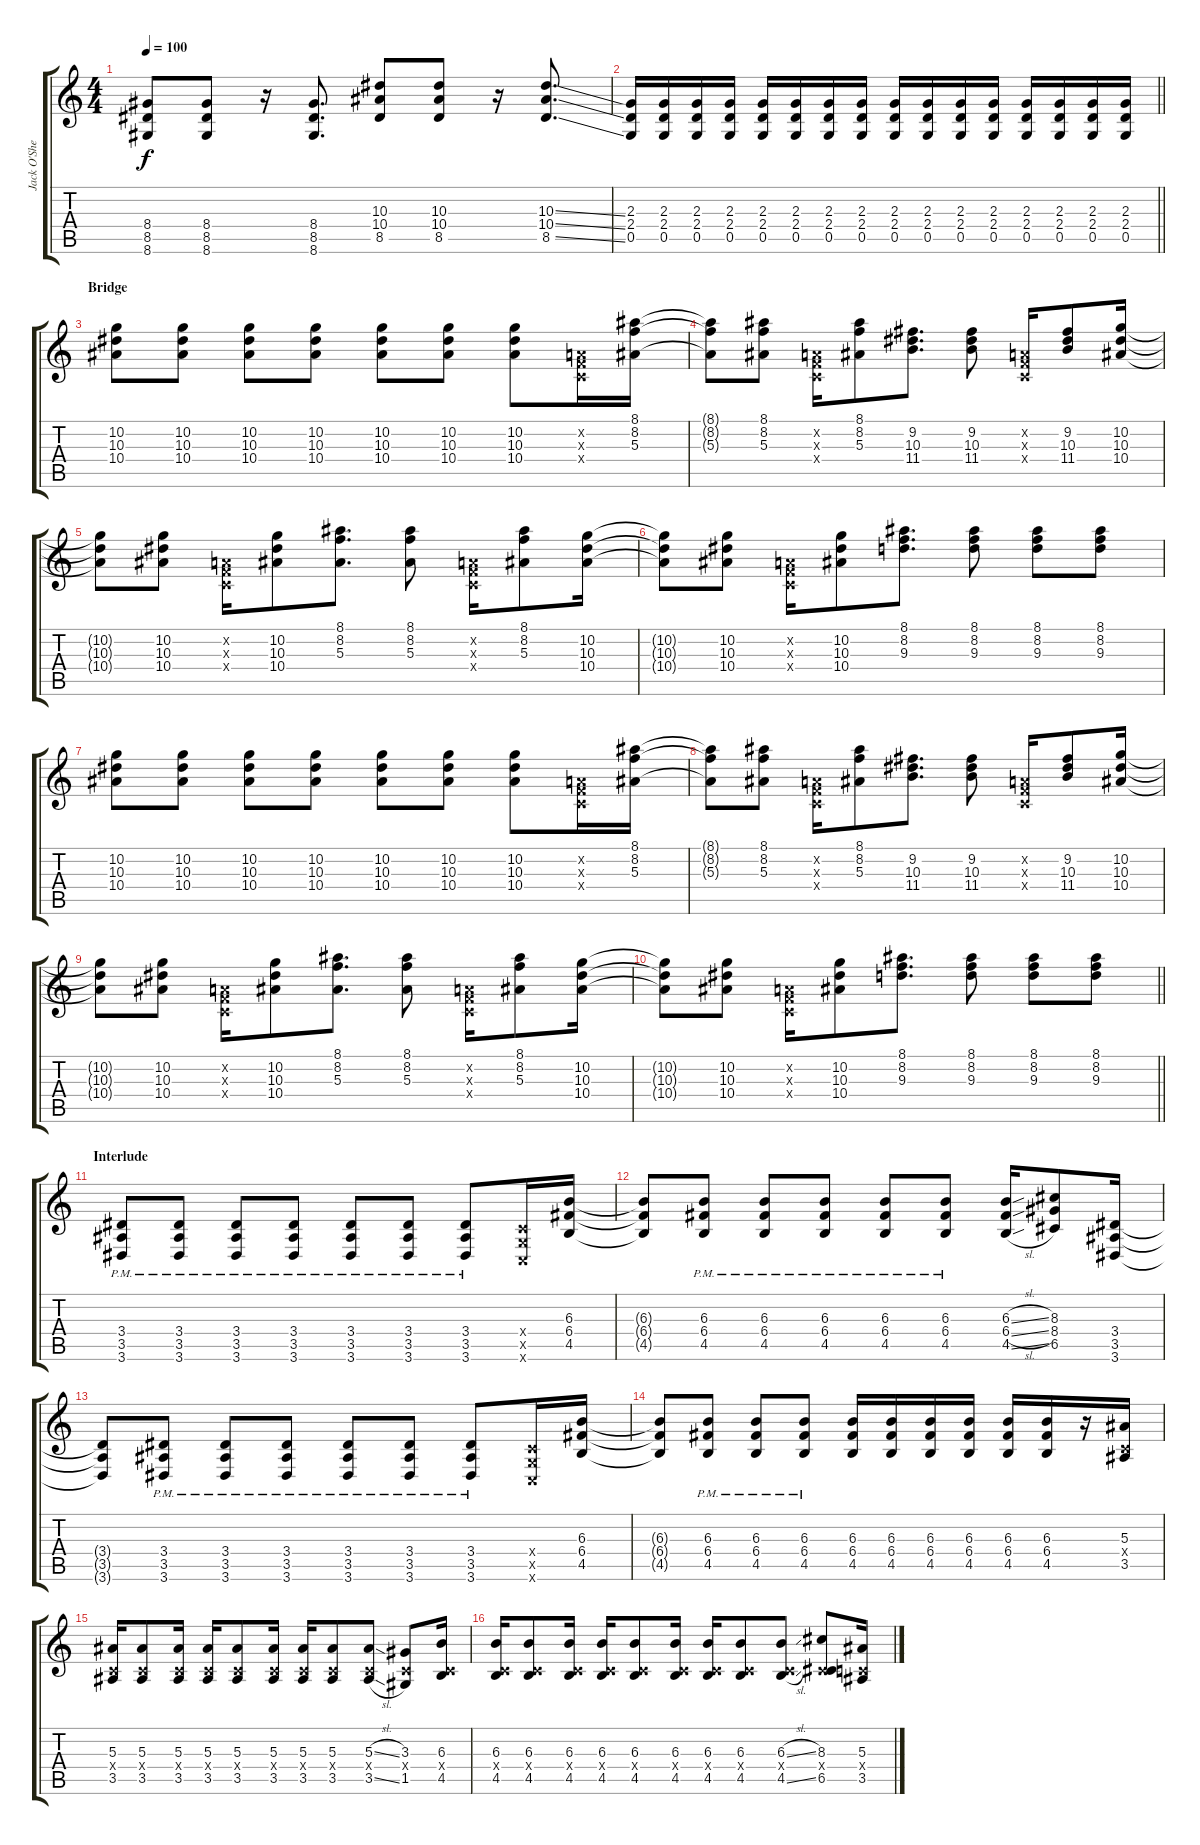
\track ("Jack O'Shea" "Jack O'She") {instrument distortionguitar}
\staff {score tabs}
\tuning (D4 A3 F3 C3 G2 C2) {hide}
\ts (4 4)
\tempo 100
\clef g2
\ks c
(8.4 8.5 8.6).8{dy f} (8.4 8.5 8.6).8 r.16 (8.4 8.5 8.6).8{d} (10.3 10.4 8.5).8 (10.3 10.4 8.5).8 r.16 (10.3{ss} 10.4{ss} 8.5{ss}).8{d} |
\barLineRight lightlight
(2.3 2.4 0.5).16 (2.3 2.4 0.5).16 (2.3 2.4 0.5).16 (2.3 2.4 0.5).16 (2.3 2.4 0.5).16 (2.3 2.4 0.5).16 (2.3 2.4 0.5).16 (2.3 2.4 0.5).16 (2.3 2.4 0.5).16 (2.3 2.4 0.5).16 (2.3 2.4 0.5).16 (2.3 2.4 0.5).16 (2.3 2.4 0.5).16 (2.3 2.4 0.5).16 (2.3 2.4 0.5).16 (2.3 2.4 0.5).16 |
\section ("" "Bridge")
(10.2 10.3 10.4).8 (10.2 10.3 10.4).8 (10.2 10.3 10.4).8 (10.2 10.3 10.4).8 (10.2 10.3 10.4).8 (10.2 10.3 10.4).8 (10.2 10.3 10.4).8 (0.2{x} 0.3{x} 0.4{x}).16 (8.1 8.2 5.3).16 |
(8.1{t} 8.2{t} 5.3{t}).8 (8.1 8.2 5.3).8 (0.2{x} 0.3{x} 0.4{x}).16 (8.1 8.2 5.3).8 (9.2 10.3 11.4).8{d} (9.2 10.3 11.4).8 (0.2{x} 0.3{x} 0.4{x}).16 (9.2 10.3 11.4).8 (10.2 10.3 10.4).16 |
(10.2{t} 10.3{t} 10.4{t}).8 (10.2 10.3 10.4).8 (0.2{x} 0.3{x} 0.4{x}).16 (10.2 10.3 10.4).8 (8.1 8.2 5.3).8{d} (8.1 8.2 5.3).8 (0.2{x} 0.3{x} 0.4{x}).16 (8.1 8.2 5.3).8 (10.2 10.3 10.4).16 |
(10.2{t} 10.3{t} 10.4{t}).8 (10.2 10.3 10.4).8 (0.2{x} 0.3{x} 0.4{x}).16 (10.2 10.3 10.4).8 (8.1 8.2 9.3).8{d} (8.1 8.2 9.3).8 (8.1 8.2 9.3).8 (8.1 8.2 9.3).8 |
(10.2 10.3 10.4).8 (10.2 10.3 10.4).8 (10.2 10.3 10.4).8 (10.2 10.3 10.4).8 (10.2 10.3 10.4).8 (10.2 10.3 10.4).8 (10.2 10.3 10.4).8 (0.2{x} 0.3{x} 0.4{x}).16 (8.1 8.2 5.3).16 |
(8.1{t} 8.2{t} 5.3{t}).8 (8.1 8.2 5.3).8 (0.2{x} 0.3{x} 0.4{x}).16 (8.1 8.2 5.3).8 (9.2 10.3 11.4).8{d} (9.2 10.3 11.4).8 (0.2{x} 0.3{x} 0.4{x}).16 (9.2 10.3 11.4).8 (10.2 10.3 10.4).16 |
(10.2{t} 10.3{t} 10.4{t}).8 (10.2 10.3 10.4).8 (0.2{x} 0.3{x} 0.4{x}).16 (10.2 10.3 10.4).8 (8.1 8.2 5.3).8{d} (8.1 8.2 5.3).8 (0.2{x} 0.3{x} 0.4{x}).16 (8.1 8.2 5.3).8 (10.2 10.3 10.4).16 |
\barLineRight lightlight
(10.2{t} 10.3{t} 10.4{t}).8 (10.2 10.3 10.4).8 (0.2{x} 0.3{x} 0.4{x}).16 (10.2 10.3 10.4).8 (8.1 8.2 9.3).8{d} (8.1 8.2 9.3).8 (8.1 8.2 9.3).8 (8.1 8.2 9.3).8 |
\section ("" "Interlude")
(3.4{pm} 3.5{pm} 3.6{pm}).8 (3.4{pm} 3.5{pm} 3.6{pm}).8 (3.4{pm} 3.5{pm} 3.6{pm}).8 (3.4{pm} 3.5{pm} 3.6{pm}).8 (3.4{pm} 3.5{pm} 3.6{pm}).8 (3.4{pm} 3.5{pm} 3.6{pm}).8 (3.4{pm} 3.5{pm} 3.6{pm}).8 (0.4{x} 0.5{x} 0.6{x}).16 (6.3 6.4 4.5).16 |
(6.3{t} 6.4{t} 4.5{t}).8 (6.3{pm} 6.4{pm} 4.5{pm}).8 (6.3{pm} 6.4{pm} 4.5{pm}).8 (6.3{pm} 6.4{pm} 4.5{pm}).8 (6.3{pm} 6.4{pm} 4.5{pm}).8 (6.3{pm} 6.4{pm} 4.5{pm}).8 (6.3{sl} 6.4{sl} 4.5{sl}).16 (8.3 8.4 6.5).8 (3.4 3.5 3.6).16 |
(3.4{t} 3.5{t} 3.6{t}).8 (3.4{pm} 3.5{pm} 3.6{pm}).8 (3.4{pm} 3.5{pm} 3.6{pm}).8 (3.4{pm} 3.5{pm} 3.6{pm}).8 (3.4{pm} 3.5{pm} 3.6{pm}).8 (3.4{pm} 3.5{pm} 3.6{pm}).8 (3.4{pm} 3.5{pm} 3.6{pm}).8 (0.4{x} 0.5{x} 0.6{x}).16 (6.3 6.4 4.5).16 |
(6.3{t} 6.4{t} 4.5{t}).8 (6.3{pm} 6.4{pm} 4.5{pm}).8 (6.3{pm} 6.4{pm} 4.5{pm}).8 (6.3{pm} 6.4{pm} 4.5{pm}).8 (6.3 6.4 4.5).16 (6.3 6.4 4.5).16 (6.3 6.4 4.5).16 (6.3 6.4 4.5).16 (6.3 6.4 4.5).16 (6.3 6.4 4.5).16 r.16 (5.3 0.4{x} 3.5).16 |
(5.3 0.4{x} 3.5).16 (5.3 0.4{x} 3.5).8 (5.3 0.4{x} 3.5).16 (5.3 0.4{x} 3.5).16 (5.3 0.4{x} 3.5).8 (5.3 0.4{x} 3.5).16 (5.3 0.4{x} 3.5).16 (5.3 0.4{x} 3.5).8 (5.3{sl} 0.4{x} 3.5{sl}).8 (3.3 0.4{x} 1.5).8 (6.3 0.4{x} 4.5).16 |
(6.3 0.4{x} 4.5).16 (6.3 0.4{x} 4.5).8 (6.3 0.4{x} 4.5).16 (6.3 0.4{x} 4.5).16 (6.3 0.4{x} 4.5).8 (6.3 0.4{x} 4.5).16 (6.3 0.4{x} 4.5).16 (6.3 0.4{x} 4.5).8 (6.3{sl} 0.4{x} 4.5{sl}).8 (8.3 0.4{x} 6.5).8 (5.3 0.4{x} 3.5).16
